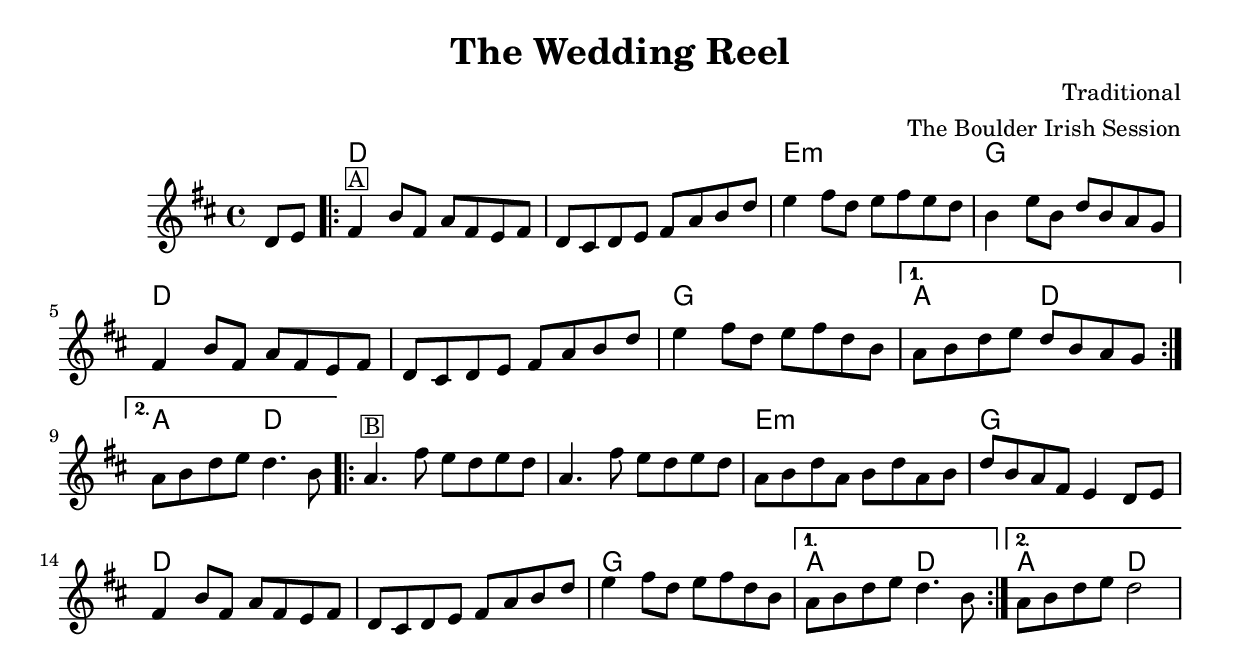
\version "2.18.2"
\language "english"

\version "2.18.2"
\language "english"

theWeddingReelMelodyA = \relative c' {
  \partial 4
  d8 e
  \repeat volta 2 {
    | fs4^\markup {\box A} b8 fs a fs e fs
    | d cs d e fs a b d
    | e4 fs8 d e fs e d
    | b4 e8 b d b a g

    | fs4 b8 fs a fs e fs
    | d cs d e fs a b d
    | e4 fs8 d e fs d b
  }
  \alternative {
    { | a b d e d b a g }
    { | a b d e d4. b8 }
  }
}

theWeddingReelMelodyB = \relative c'' {
  \repeat volta 2 {
    | a4.^\markup {\box B} fs'8 e d e d
    | a4. fs'8 e d e d
    | a b d a b d a b
    | d b a fs e4 d8 e

    | fs4 b8 fs a fs e fs
    | d cs d e fs a b d
    | e4 fs8 d e fs d b
  }
  \alternative {
    { | a b d e d4. b8 }
    { | a b d e d2 }
  }
}

theWeddingReelMelody = {
  \key d \major
  \time 4/4

  \theWeddingReelMelodyA
  \theWeddingReelMelodyB
}

theWeddingReelHarmonyPart = \chordmode {
  \repeat volta 2 {
    | d1
    | d1
    | e1:min
    | g1
    | d1
    | d1
    | g1
  }
  \alternative {
    { | a2 d2 }
    { | a2 d2 }
  }
}


theWeddingReelHarmony = {
  s4
  \theWeddingReelHarmonyPart
  \theWeddingReelHarmonyPart
}


\book {
  \header {
    title = "The Wedding Reel"
    composer = "Traditional"
    arranger = "The Boulder Irish Session"
  }

  \score {
    <<
      \new ChordNames {
        \set chordChanges = ##t
        \theWeddingReelHarmony
      }
      \new Staff {
        \clef treble
        \theWeddingReelMelody
      }
    >>
    \layout {}
  }
  \score {
    <<
      \unfoldRepeats \theWeddingReelMelody
      \unfoldRepeats \theWeddingReelHarmony
    >>
    \midi {}
  }
}
